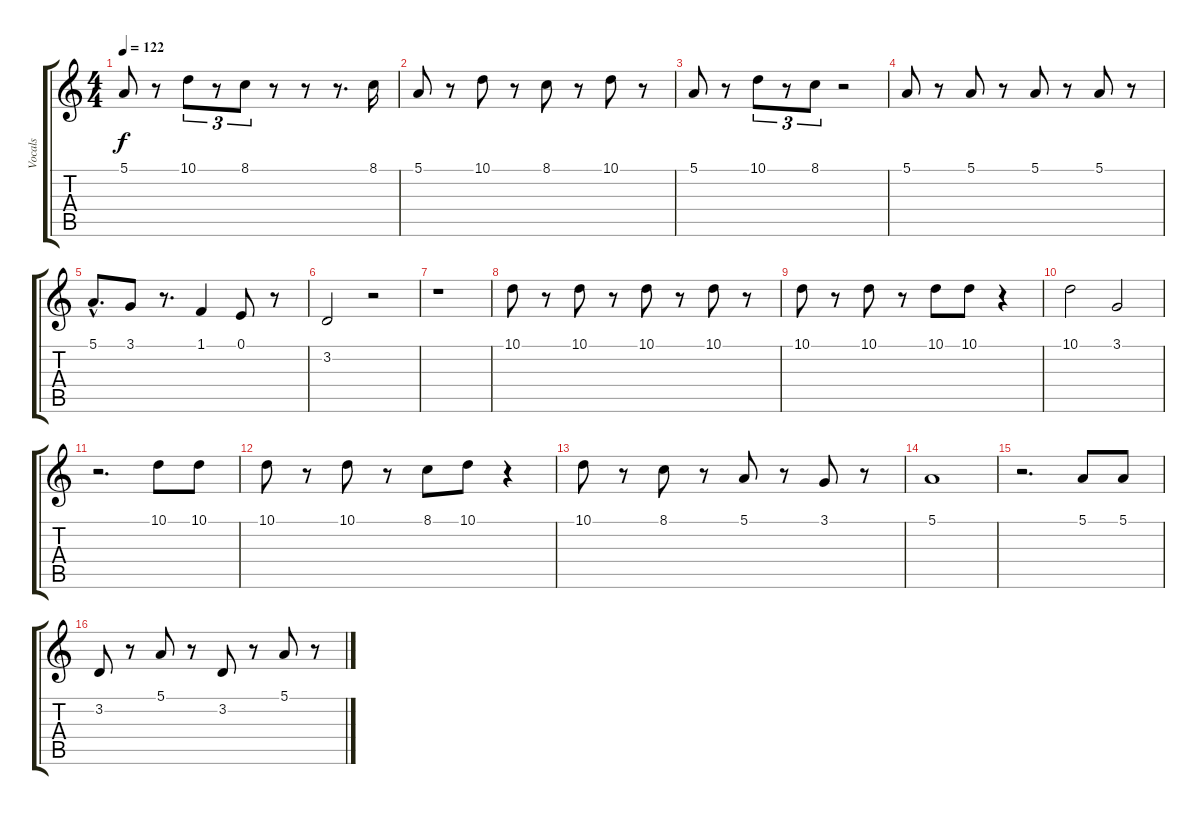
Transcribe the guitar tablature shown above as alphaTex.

\track ("Vocals" "Vocals") {instrument flute}
\staff {score tabs}
\tuning (E4 B3 G3 D3 A2 E2) {hide}
\ts (4 4)
\tempo 122
\clef g2
\ks c
5.1.8{dy f} r.8 10.1.8{tu (3 2)} r.8{tu (3 2)} 8.1.8{tu (3 2)} r.8 r.8 r.8{d} 8.1.16 |
5.1.8 r.8 10.1.8 r.8 8.1.8 r.8 10.1.8 r.8 |
5.1.8 r.8 10.1.8{tu (3 2)} r.8{tu (3 2)} 8.1.8{tu (3 2)} r.2 |
5.1.8 r.8 5.1.8 r.8 5.1.8 r.8 5.1.8 r.8 |
5.1{hac}.8{d} 3.1.8 r.8{d} 1.1.4 0.1.8 r.8 |
3.2.2 r.2 |
r.1 |
10.1.8 r.8 10.1.8 r.8 10.1.8 r.8 10.1.8 r.8 |
10.1.8 r.8 10.1.8 r.8 10.1.8 10.1.8 r.4 |
10.1.2 3.1.2 |
r.2{d} 10.1.8 10.1.8 |
10.1.8 r.8 10.1.8 r.8 8.1.8 10.1.8 r.4 |
10.1.8 r.8 8.1.8 r.8 5.1.8 r.8 3.1.8 r.8 |
5.1.1 |
r.2{d} 5.1.8 5.1.8 |
3.2.8 r.8 5.1.8 r.8 3.2.8 r.8 5.1.8 r.8
